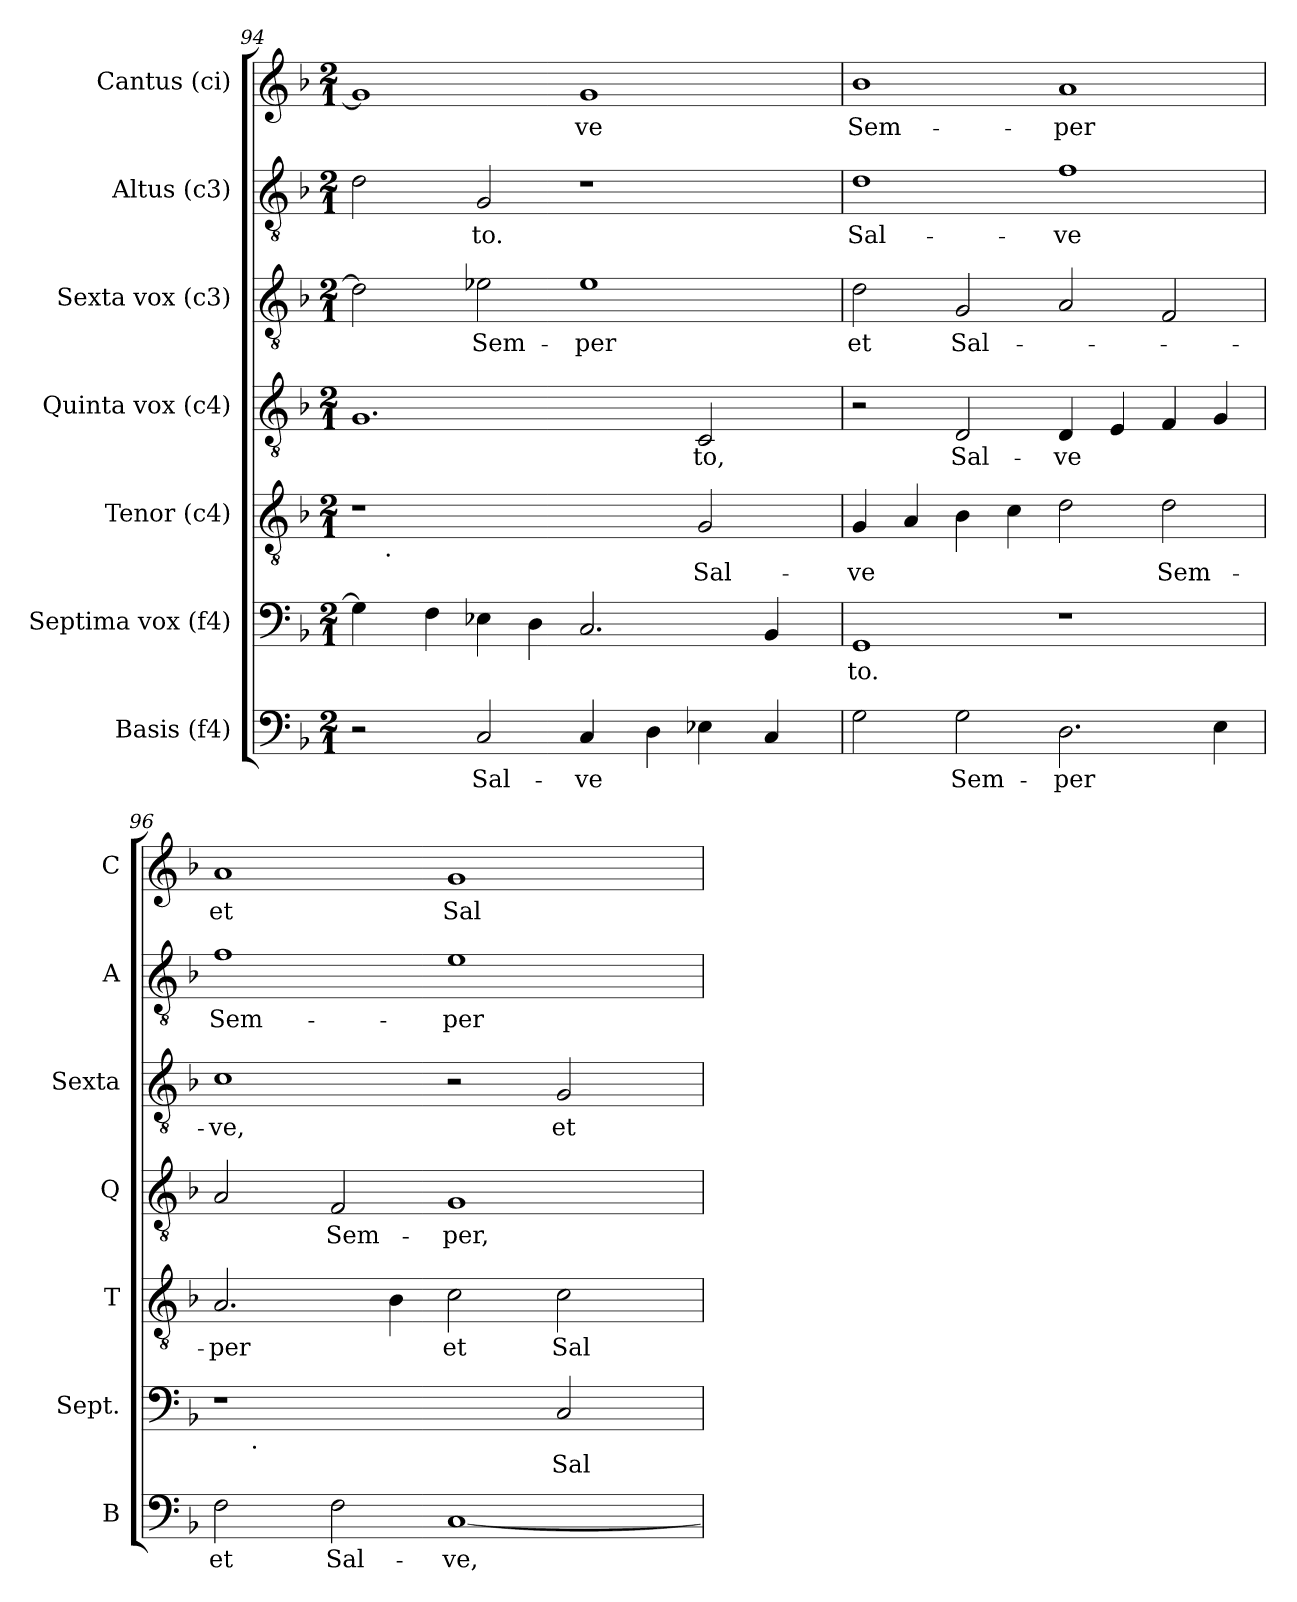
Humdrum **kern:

**kern	**text	**kern	**text	**kern	**text	**kern	**text	**kern	**text	**kern	**text	**kern	**text
*part7	*part7	*part6	*part6	*part5	*part5	*part4	*part4	*part3	*part3	*part2	*part2	*part1	*part1
*staff7	*staff7	*staff6	*staff6	*staff5	*staff5	*staff4	*staff4	*staff3	*staff3	*staff2	*staff2	*staff1	*staff1
*I"Basis (f4)	*	*I"Septima vox (f4)	*	*I"Tenor (c4)	*	*I"Quinta vox (c4)	*	*I"Sexta vox (c3)	*	*I"Altus (c3)	*	*I"Cantus (ci)	*
*I'B	*	*I'Sept.	*	*I'T	*	*I'Q	*	*I'Sexta	*	*I'A	*	*I'C	*
*clefF4	*	*clefF4	*	*clefGv2	*	*clefGv2	*	*clefGv2	*	*clefGv2	*	*clefG2	*
*k[b-]	*	*k[b-]	*	*k[b-]	*	*k[b-]	*	*k[b-]	*	*k[b-]	*	*k[b-]	*
*F:	*	*F:	*	*F:	*	*F:	*	*F:	*	*F:	*	*F:	*
*M2/1	*	*M2/1	*	*M2/1	*	*M2/1	*	*M2/1	*	*M2/1	*	*M2/1	*
=94	=94	=94	=94	=94	=94	=94	=94	=94	=94	=94	=94	=94	=94
*	*	*	*	*^	*	*	*	*	*	*	*	*	*
2r	.	4G\]	.	1r	16ryy	.	1.G	.	2d\]	.	2d\	.	1g]	.
.	.	.	.	.	64ryy	.	.	.	.	.	.	.	.	.
!	!	!	!	!	!LO:TX:b:t=.	!	!	!	!	!	!	!	!	!
.	.	.	.	.	1ryy	.	.	.	.	.	.	.	.	.
.	.	4F\	.	.	.	.	.	.	.	.	.	.	.	.
!	!LO:LY:b:cj	!	!	!	!	!	!	!	!	!LO:LY:b:cj	!	!LO:LY:b:cj	!	!
2C/	Sal-	4E-X\	.	.	.	.	.	.	2e-X\	Sem-	2G/	-to.	.	.
.	.	4D\	.	.	.	.	.	.	.	.	.	.	.	.
!	!LO:LY:b:cj	!	!	!	!	!	!	!	!	!LO:LY:b:cj	!	!	!	!LO:LY:b:cj
4C/	-ve	2.C/	.	2ryy	.	.	.	.	1e-	-per	1r	.	1g	-ve
.	.	.	.	.	2ryy	.	.	.	.	.	.	.	.	.
4D\	.	.	.	.	.	.	.	.	.	.	.	.	.	.
!	!	!	!	!	!	!LO:LY:b:cj	!	!LO:LY:b:cj	!	!	!	!	!	!
4E-X\	.	.	.	2G/	.	Sal-	2C/	-to,	.	.	.	.	.	.
.	.	.	.	.	4ryy	.	.	.	.	.	.	.	.	.
4C/	.	4BB-/	.	.	.	.	.	.	.	.	.	.	.	.
.	.	.	.	.	8ryy	.	.	.	.	.	.	.	.	.
.	.	.	.	.	32.ryy	.	.	.	.	.	.	.	.	.
=95	=95	=95	=95	=95	=95	=95	=95	=95	=95	=95	=95	=95	=95	=95
!	!	!	!LO:LY:b:cj	!	!	!LO:LY:b:cj	!	!	!	!LO:LY:b:cj	!	!LO:LY:b:cj	!	!LO:LY:b:cj
*	*	*	*	*v	*v	*	*	*	*	*	*	*	*	*
2G\	.	1GG	-to.	4G/	-ve	2r	.	2d\	et	1d	Sal-	1b-	Sem-
.	.	.	.	4A/	.	.	.	.	.	.	.	.	.
!	!LO:LY:b:cj	!	!	!	!	!	!LO:LY:b:cj	!	!LO:LY:b:cj	!	!	!	!
2G\	Sem-	.	.	4B-\	.	2D/	Sal-	2G/	Sal-	.	.	.	.
.	.	.	.	4c\	.	.	.	.	.	.	.	.	.
!	!LO:LY:b	!	!	!	!	!	!LO:LY:b:cj	!	!	!	!LO:LY:b:cj	!	!LO:LY:b:cj
2.D\	-per	1r	.	2d\	.	4D/	-ve	2A/	.	1f	-ve	1a	-per
.	.	.	.	.	.	4E/	.	.	.	.	.	.	.
!	!	!	!	!	!LO:LY:b:cj	!	!	!	!	!	!	!	!
.	.	.	.	2d\	Sem-	4F/	.	2F/	.	.	.	.	.
4E\	.	.	.	.	.	4G/	.	.	.	.	.	.	.
=96	=96	=96	=96	=96	=96	=96	=96	=96	=96	=96	=96	=96	=96
!	!LO:LY:b:cj	!	!	!	!LO:LY:b	!	!	!	!LO:LY:b:cj	!	!LO:LY:b:cj	!	!LO:LY:b:cj
*	*	*^	*	*	*	*	*	*	*	*	*	*	*
2F\	et	1r	16ryy	.	2.A/	-per	2A/	.	1c	-ve,	1f	Sem-	1a	et
.	.	.	64ryy	.	.	.	.	.	.	.	.	.	.	.
!	!	!	!LO:TX:b:t=.	!	!	!	!	!	!	!	!	!	!	!
.	.	.	1ryy	.	.	.	.	.	.	.	.	.	.	.
!	!LO:LY:b:cj	!	!	!	!	!	!	!LO:LY:b:cj	!	!	!	!	!	!
2F\	Sal-	.	.	.	.	.	2F/	Sem-	.	.	.	.	.	.
.	.	.	.	.	4B-\	.	.	.	.	.	.	.	.	.
!	!LO:LY:b:cj	!	!	!	!	!LO:LY:b:cj	!	!LO:LY:b:cj	!	!	!	!LO:LY:b:cj	!	!LO:LY:b:cj
[>1C	-ve,	2ryy	.	.	2c\	et	1G	-per,	2r	.	1e	-per	1g	Sal-
.	.	.	2ryy	.	.	.	.	.	.	.	.	.	.	.
!	!	!	!	!LO:LY:b:cj	!	!LO:LY:b:cj	!	!	!	!LO:LY:b:cj	!	!	!	!
.	.	2C/	.	Sal-	2c\	Sal-	.	.	2G/	et	.	.	.	.
.	.	.	4ryy	.	.	.	.	.	.	.	.	.	.	.
.	.	.	8ryy	.	.	.	.	.	.	.	.	.	.	.
.	.	.	32.ryy	.	.	.	.	.	.	.	.	.	.	.
*	*	*v	*v	*	*	*	*	*	*	*	*	*	*	*
=	=	=	=	=	=	=	=	=	=	=	=	=	=
*-	*-	*-	*-	*-	*-	*-	*-	*-	*-	*-	*-	*-	*-
